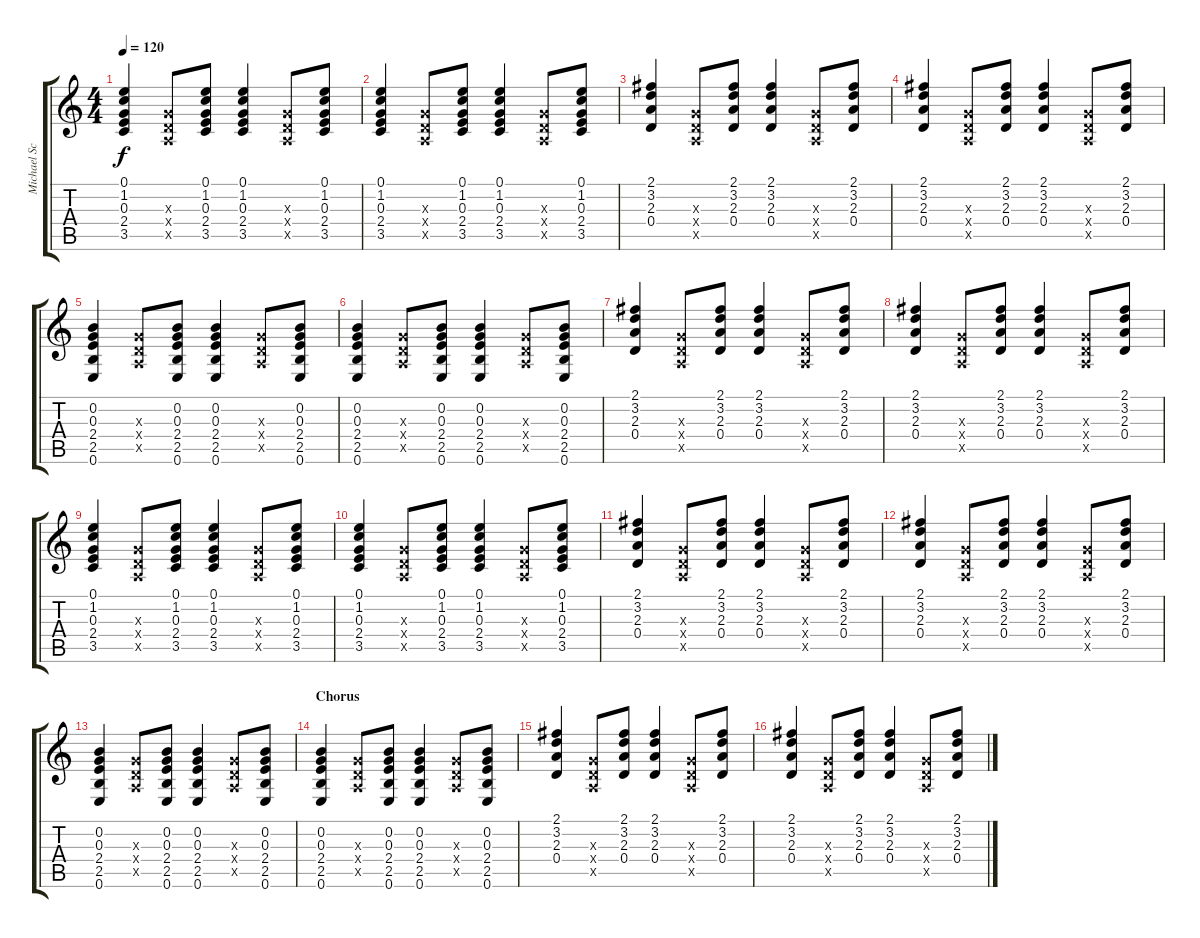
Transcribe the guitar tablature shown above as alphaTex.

\track ("Michael Schenker 1" "Michael Sc") {instrument acousticguitarsteel}
\staff {score tabs}
\tuning (E4 B3 G3 D3 A2 E2) {hide}
\ts (4 4)
\tempo 120
\clef g2
\ks c
(0.1 1.2 0.3 2.4 3.5).4{dy f} (0.3{x} 0.4{x} 0.5{x}).8 (0.1 1.2 0.3 2.4 3.5).8 (0.1 1.2 0.3 2.4 3.5).4 (0.3{x} 0.4{x} 0.5{x}).8 (0.1 1.2 0.3 2.4 3.5).8 |
(0.1 1.2 0.3 2.4 3.5).4 (0.3{x} 0.4{x} 0.5{x}).8 (0.1 1.2 0.3 2.4 3.5).8 (0.1 1.2 0.3 2.4 3.5).4 (0.3{x} 0.4{x} 0.5{x}).8 (0.1 1.2 0.3 2.4 3.5).8 |
(2.1 3.2 2.3 0.4).4 (0.3{x} 0.4{x} 0.5{x}).8 (2.1 3.2 2.3 0.4).8 (2.1 3.2 2.3 0.4).4 (0.3{x} 0.4{x} 0.5{x}).8 (2.1 3.2 2.3 0.4).8 |
(2.1 3.2 2.3 0.4).4 (0.3{x} 0.4{x} 0.5{x}).8 (2.1 3.2 2.3 0.4).8 (2.1 3.2 2.3 0.4).4 (0.3{x} 0.4{x} 0.5{x}).8 (2.1 3.2 2.3 0.4).8 |
(0.2 0.3 2.4 2.5 0.6).4 (0.3{x} 0.4{x} 0.5{x}).8 (0.2 0.3 2.4 2.5 0.6).8 (0.2 0.3 2.4 2.5 0.6).4 (0.3{x} 0.4{x} 0.5{x}).8 (0.2 0.3 2.4 2.5 0.6).8 |
(0.2 0.3 2.4 2.5 0.6).4 (0.3{x} 0.4{x} 0.5{x}).8 (0.2 0.3 2.4 2.5 0.6).8 (0.2 0.3 2.4 2.5 0.6).4 (0.3{x} 0.4{x} 0.5{x}).8 (0.2 0.3 2.4 2.5 0.6).8 |
(2.1 3.2 2.3 0.4).4 (0.3{x} 0.4{x} 0.5{x}).8 (2.1 3.2 2.3 0.4).8 (2.1 3.2 2.3 0.4).4 (0.3{x} 0.4{x} 0.5{x}).8 (2.1 3.2 2.3 0.4).8 |
(2.1 3.2 2.3 0.4).4 (0.3{x} 0.4{x} 0.5{x}).8 (2.1 3.2 2.3 0.4).8 (2.1 3.2 2.3 0.4).4 (0.3{x} 0.4{x} 0.5{x}).8 (2.1 3.2 2.3 0.4).8 |
(0.1 1.2 0.3 2.4 3.5).4 (0.3{x} 0.4{x} 0.5{x}).8 (0.1 1.2 0.3 2.4 3.5).8 (0.1 1.2 0.3 2.4 3.5).4 (0.3{x} 0.4{x} 0.5{x}).8 (0.1 1.2 0.3 2.4 3.5).8 |
(0.1 1.2 0.3 2.4 3.5).4 (0.3{x} 0.4{x} 0.5{x}).8 (0.1 1.2 0.3 2.4 3.5).8 (0.1 1.2 0.3 2.4 3.5).4 (0.3{x} 0.4{x} 0.5{x}).8 (0.1 1.2 0.3 2.4 3.5).8 |
(2.1 3.2 2.3 0.4).4 (0.3{x} 0.4{x} 0.5{x}).8 (2.1 3.2 2.3 0.4).8 (2.1 3.2 2.3 0.4).4 (0.3{x} 0.4{x} 0.5{x}).8 (2.1 3.2 2.3 0.4).8 |
(2.1 3.2 2.3 0.4).4 (0.3{x} 0.4{x} 0.5{x}).8 (2.1 3.2 2.3 0.4).8 (2.1 3.2 2.3 0.4).4 (0.3{x} 0.4{x} 0.5{x}).8 (2.1 3.2 2.3 0.4).8 |
(0.2 0.3 2.4 2.5 0.6).4 (0.3{x} 0.4{x} 0.5{x}).8 (0.2 0.3 2.4 2.5 0.6).8 (0.2 0.3 2.4 2.5 0.6).4 (0.3{x} 0.4{x} 0.5{x}).8 (0.2 0.3 2.4 2.5 0.6).8 |
\section ("" "Chorus")
(0.2 0.3 2.4 2.5 0.6).4 (0.3{x} 0.4{x} 0.5{x}).8 (0.2 0.3 2.4 2.5 0.6).8 (0.2 0.3 2.4 2.5 0.6).4 (0.3{x} 0.4{x} 0.5{x}).8 (0.2 0.3 2.4 2.5 0.6).8 |
(2.1 3.2 2.3 0.4).4 (0.3{x} 0.4{x} 0.5{x}).8 (2.1 3.2 2.3 0.4).8 (2.1 3.2 2.3 0.4).4 (0.3{x} 0.4{x} 0.5{x}).8 (2.1 3.2 2.3 0.4).8 |
(2.1 3.2 2.3 0.4).4 (0.3{x} 0.4{x} 0.5{x}).8 (2.1 3.2 2.3 0.4).8 (2.1 3.2 2.3 0.4).4 (0.3{x} 0.4{x} 0.5{x}).8 (2.1 3.2 2.3 0.4).8
